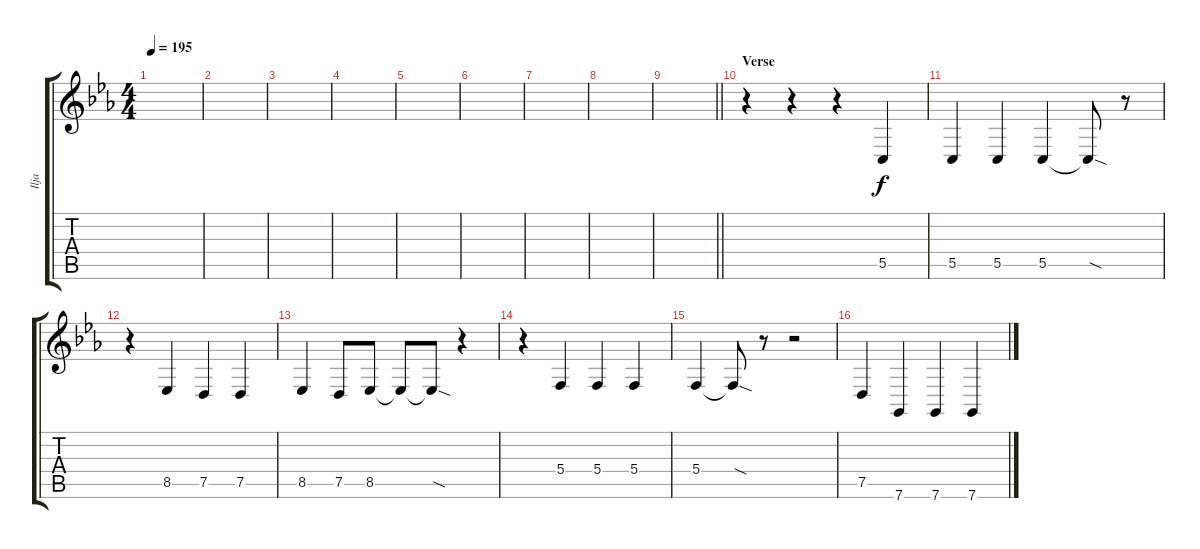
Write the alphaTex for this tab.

\track ("Ilja" "Ilja") {instrument oboe}
\staff {score tabs}
\tuning (D4 A3 F3 C3 G2 C2) {hide}
\ts (4 4)
\tempo 195
\clef g2
\ks cminor
|
|
|
|
|
|
|
|
\barLineRight lightlight
|
\section ("" "Verse")
r.4 r.4 r.4 5.5.4 |
5.5.4 5.5.4 5.5.4 5.5{sod t}.8 r.8 |
r.4 8.5.4 7.5.4 7.5.4 |
8.5.4 7.5.8 8.5.8 8.5{t}.8 8.5{sod t}.8 r.4 |
r.4 5.4.4 5.4.4 5.4.4 |
5.4.4 5.4{sod t}.8 r.8 r.2 |
7.5.4 7.6.4 7.6.4 7.6.4
